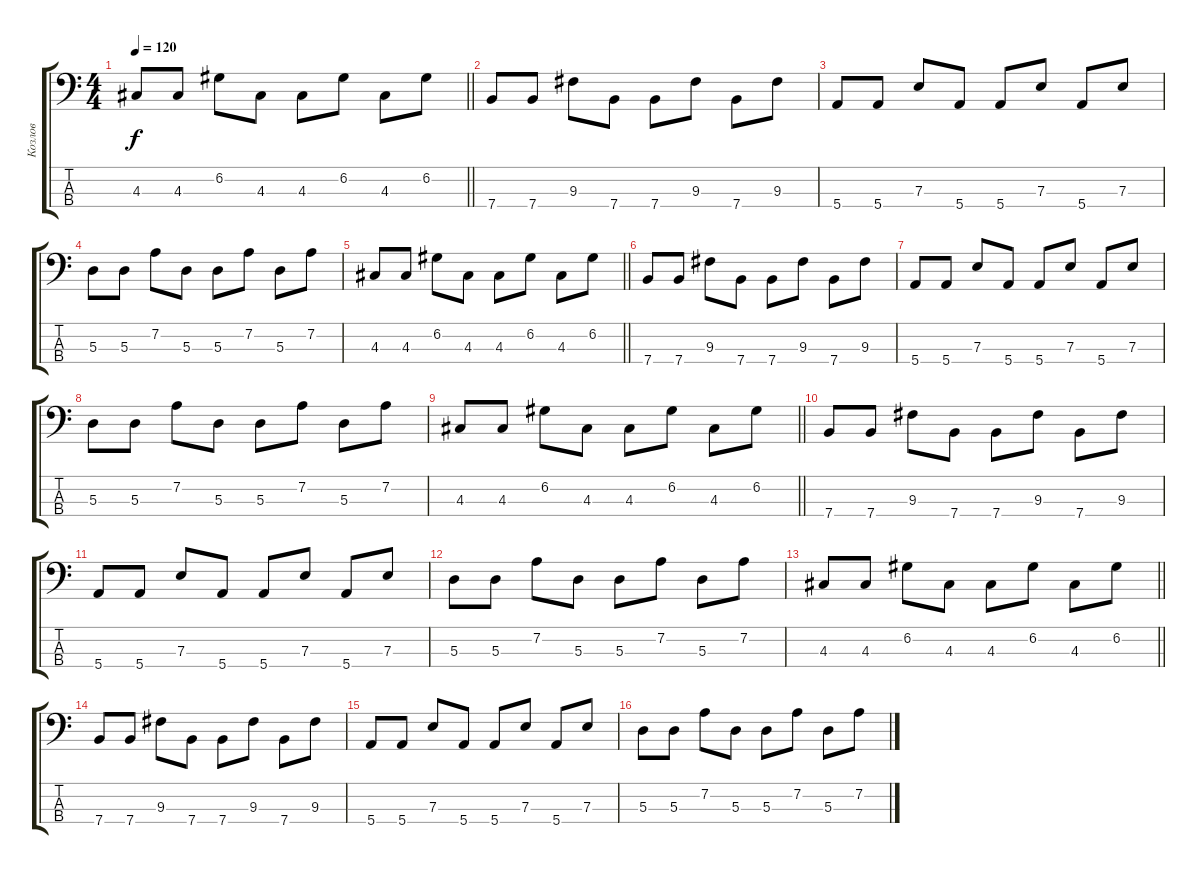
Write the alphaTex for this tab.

\track ("Козлов" "Козлов") {instrument synthbass1}
\staff {score tabs}
\tuning (G2 D2 A1 E1) {hide}
\ts (4 4)
\tempo 120
\clef f4
\barLineRight lightlight
\ks c
4.3.8{dy f} 4.3.8 6.2.8 4.3.8 4.3.8 6.2.8 4.3.8 6.2.8 |
7.4.8 7.4.8 9.3.8 7.4.8 7.4.8 9.3.8 7.4.8 9.3.8 |
5.4.8 5.4.8 7.3.8 5.4.8 5.4.8 7.3.8 5.4.8 7.3.8 |
5.3.8 5.3.8 7.2.8 5.3.8 5.3.8 7.2.8 5.3.8 7.2.8 |
\barLineRight lightlight
4.3.8 4.3.8 6.2.8 4.3.8 4.3.8 6.2.8 4.3.8 6.2.8 |
7.4.8 7.4.8 9.3.8 7.4.8 7.4.8 9.3.8 7.4.8 9.3.8 |
5.4.8 5.4.8 7.3.8 5.4.8 5.4.8 7.3.8 5.4.8 7.3.8 |
5.3.8 5.3.8 7.2.8 5.3.8 5.3.8 7.2.8 5.3.8 7.2.8 |
\barLineRight lightlight
4.3.8 4.3.8 6.2.8 4.3.8 4.3.8 6.2.8 4.3.8 6.2.8 |
7.4.8 7.4.8 9.3.8 7.4.8 7.4.8 9.3.8 7.4.8 9.3.8 |
5.4.8 5.4.8 7.3.8 5.4.8 5.4.8 7.3.8 5.4.8 7.3.8 |
5.3.8 5.3.8 7.2.8 5.3.8 5.3.8 7.2.8 5.3.8 7.2.8 |
\barLineRight lightlight
4.3.8 4.3.8 6.2.8 4.3.8 4.3.8 6.2.8 4.3.8 6.2.8 |
7.4.8 7.4.8 9.3.8 7.4.8 7.4.8 9.3.8 7.4.8 9.3.8 |
5.4.8 5.4.8 7.3.8 5.4.8 5.4.8 7.3.8 5.4.8 7.3.8 |
5.3.8 5.3.8 7.2.8 5.3.8 5.3.8 7.2.8 5.3.8 7.2.8
